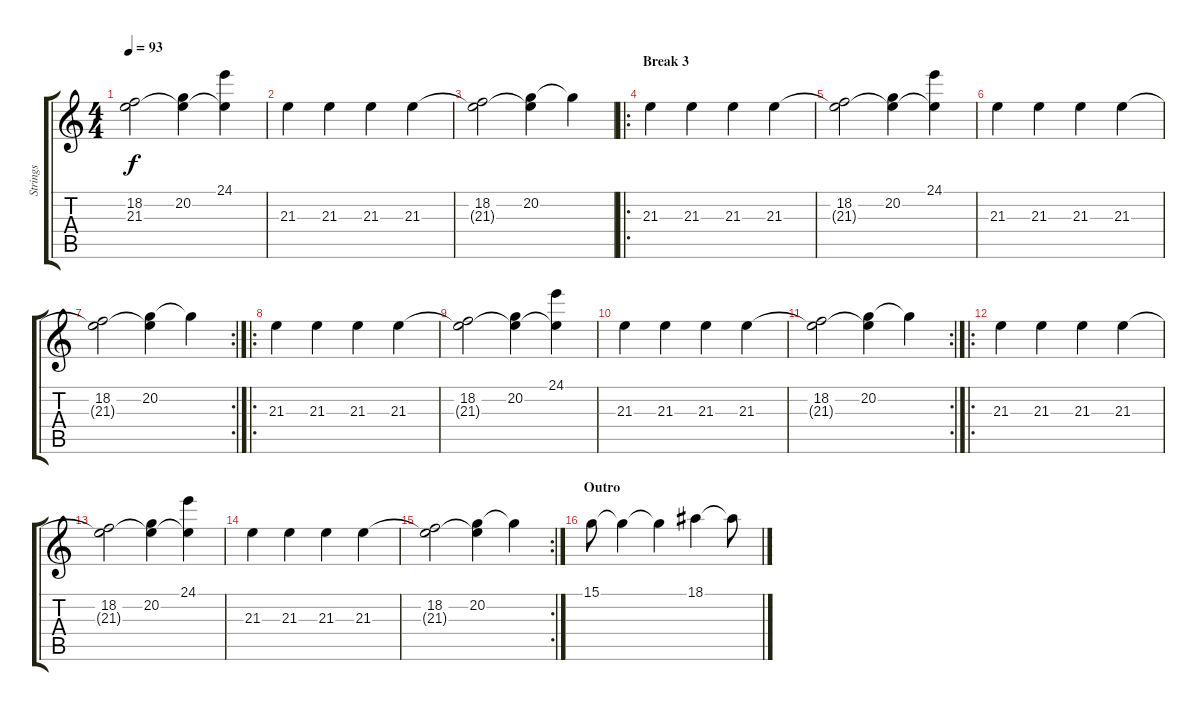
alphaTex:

\track ("Strings" "Strings") {instrument tremolostrings}
\staff {score tabs}
\tuning (E4 B3 G3 D3 A2 E2) {hide}
\ts (4 4)
\tempo 93
\clef g2
\ks c
(18.2 21.3{t}).2{dy f} (20.2 21.3{t}).4 (24.1 21.3{t}).4 |
21.3.4{volume 6} 21.3.4{volume 13} 21.3.4 21.3.4 |
(18.2 21.3{t}).2 (20.2 21.3{t}).4 20.2{t}.4 |
\ro
\section ("" "Break 3")
21.3.4{volume 6} 21.3.4{volume 13} 21.3.4 21.3.4 |
(18.2 21.3{t}).2 (20.2 21.3{t}).4 (24.1 21.3{t}).4 |
21.3.4{volume 6} 21.3.4{volume 13} 21.3.4 21.3.4 |
\rc 2
(18.2 21.3{t}).2 (20.2 21.3{t}).4 20.2{t}.4 |
\ro
21.3.4{volume 6} 21.3.4{volume 13} 21.3.4 21.3.4 |
(18.2 21.3{t}).2 (20.2 21.3{t}).4 (24.1 21.3{t}).4 |
21.3.4{volume 6} 21.3.4{volume 13} 21.3.4 21.3.4 |
\rc 2
(18.2 21.3{t}).2 (20.2 21.3{t}).4 20.2{t}.4 |
\ro
21.3.4{volume 6} 21.3.4{volume 13} 21.3.4 21.3.4 |
(18.2 21.3{t}).2 (20.2 21.3{t}).4 (24.1 21.3{t}).4 |
21.3.4{volume 6} 21.3.4{volume 13} 21.3.4 21.3.4 |
\rc 2
(18.2 21.3{t}).2 (20.2 21.3{t}).4 20.2{t}.4 |
\section ("" "Outro")
15.1.8{volume 3 balance 16} 15.1{t}.4{balance 0} 15.1{t}.4 18.1.4 18.1{t}.8
